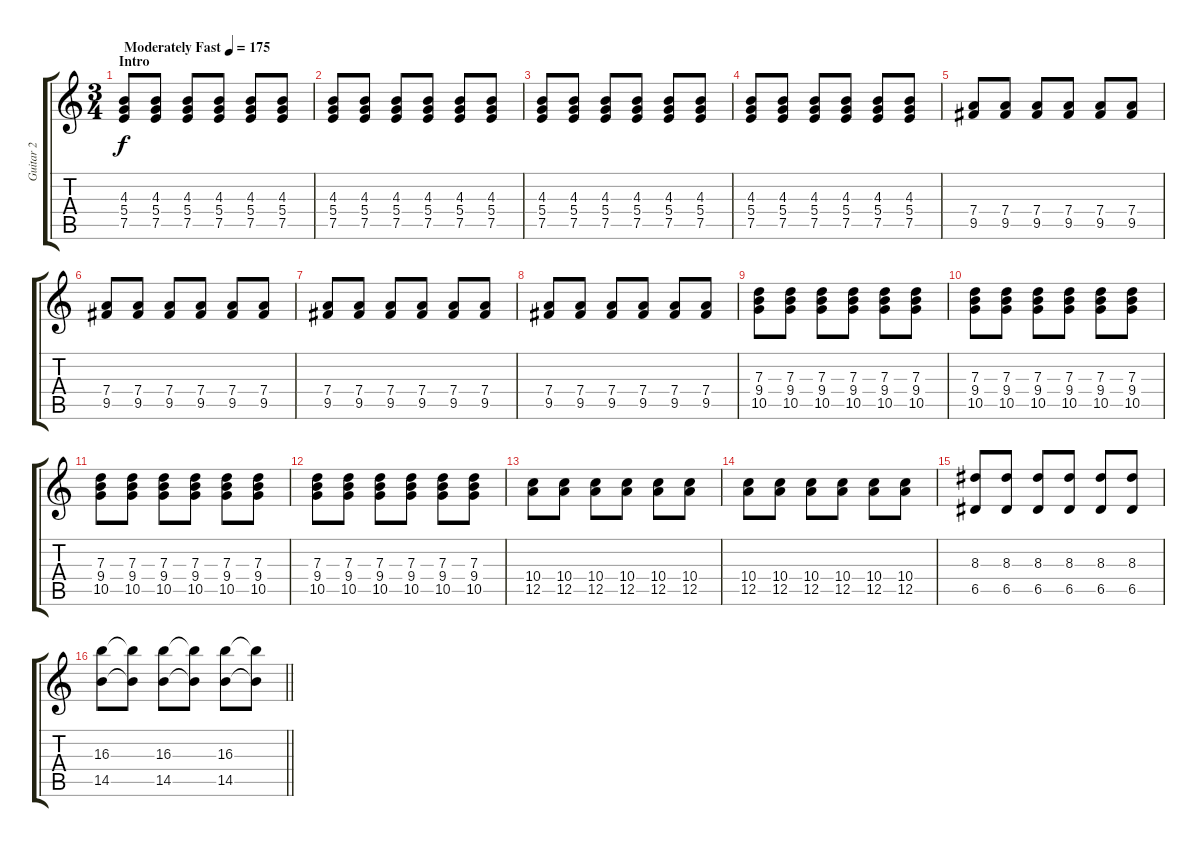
\track ("Guitar 2" "Guitar 2") {instrument overdrivenguitar}
\staff {score tabs}
\tuning (E4 B3 G3 D3 A2 E2) {hide}
\ts (3 4)
\section ("" "Intro")
\tempo (175 "Moderately Fast")
\clef g2
\ks c
(4.3 5.4 7.5).8{dy f instrument overdrivenguitar} (4.3 5.4 7.5).8 (4.3 5.4 7.5).8 (4.3 5.4 7.5).8 (4.3 5.4 7.5).8 (4.3 5.4 7.5).8 |
(4.3 5.4 7.5).8 (4.3 5.4 7.5).8 (4.3 5.4 7.5).8 (4.3 5.4 7.5).8 (4.3 5.4 7.5).8 (4.3 5.4 7.5).8 |
(4.3 5.4 7.5).8 (4.3 5.4 7.5).8 (4.3 5.4 7.5).8 (4.3 5.4 7.5).8 (4.3 5.4 7.5).8 (4.3 5.4 7.5).8 |
(4.3 5.4 7.5).8 (4.3 5.4 7.5).8 (4.3 5.4 7.5).8 (4.3 5.4 7.5).8 (4.3 5.4 7.5).8 (4.3 5.4 7.5).8 |
(7.4 9.5).8 (7.4 9.5).8 (7.4 9.5).8 (7.4 9.5).8 (7.4 9.5).8 (7.4 9.5).8 |
(7.4 9.5).8 (7.4 9.5).8 (7.4 9.5).8 (7.4 9.5).8 (7.4 9.5).8 (7.4 9.5).8 |
(7.4 9.5).8 (7.4 9.5).8 (7.4 9.5).8 (7.4 9.5).8 (7.4 9.5).8 (7.4 9.5).8 |
(7.4 9.5).8 (7.4 9.5).8 (7.4 9.5).8 (7.4 9.5).8 (7.4 9.5).8 (7.4 9.5).8 |
(7.3 9.4 10.5).8 (7.3 9.4 10.5).8 (7.3 9.4 10.5).8 (7.3 9.4 10.5).8 (7.3 9.4 10.5).8 (7.3 9.4 10.5).8 |
(7.3 9.4 10.5).8 (7.3 9.4 10.5).8 (7.3 9.4 10.5).8 (7.3 9.4 10.5).8 (7.3 9.4 10.5).8 (7.3 9.4 10.5).8 |
(7.3 9.4 10.5).8 (7.3 9.4 10.5).8 (7.3 9.4 10.5).8 (7.3 9.4 10.5).8 (7.3 9.4 10.5).8 (7.3 9.4 10.5).8 |
(7.3 9.4 10.5).8 (7.3 9.4 10.5).8 (7.3 9.4 10.5).8 (7.3 9.4 10.5).8 (7.3 9.4 10.5).8 (7.3 9.4 10.5).8 |
(10.4 12.5).8 (10.4 12.5).8 (10.4 12.5).8 (10.4 12.5).8 (10.4 12.5).8 (10.4 12.5).8 |
(10.4 12.5).8 (10.4 12.5).8 (10.4 12.5).8 (10.4 12.5).8 (10.4 12.5).8 (10.4 12.5).8 |
(8.3 6.5).8 (8.3 6.5).8 (8.3 6.5).8 (8.3 6.5).8 (8.3 6.5).8 (8.3 6.5).8 |
\barLineRight lightlight
(16.3 14.5).8 (16.3{t} 14.5{t}).8 (16.3 14.5).8 (16.3{t} 14.5{t}).8 (16.3 14.5).8 (16.3{t} 14.5{t}).8
